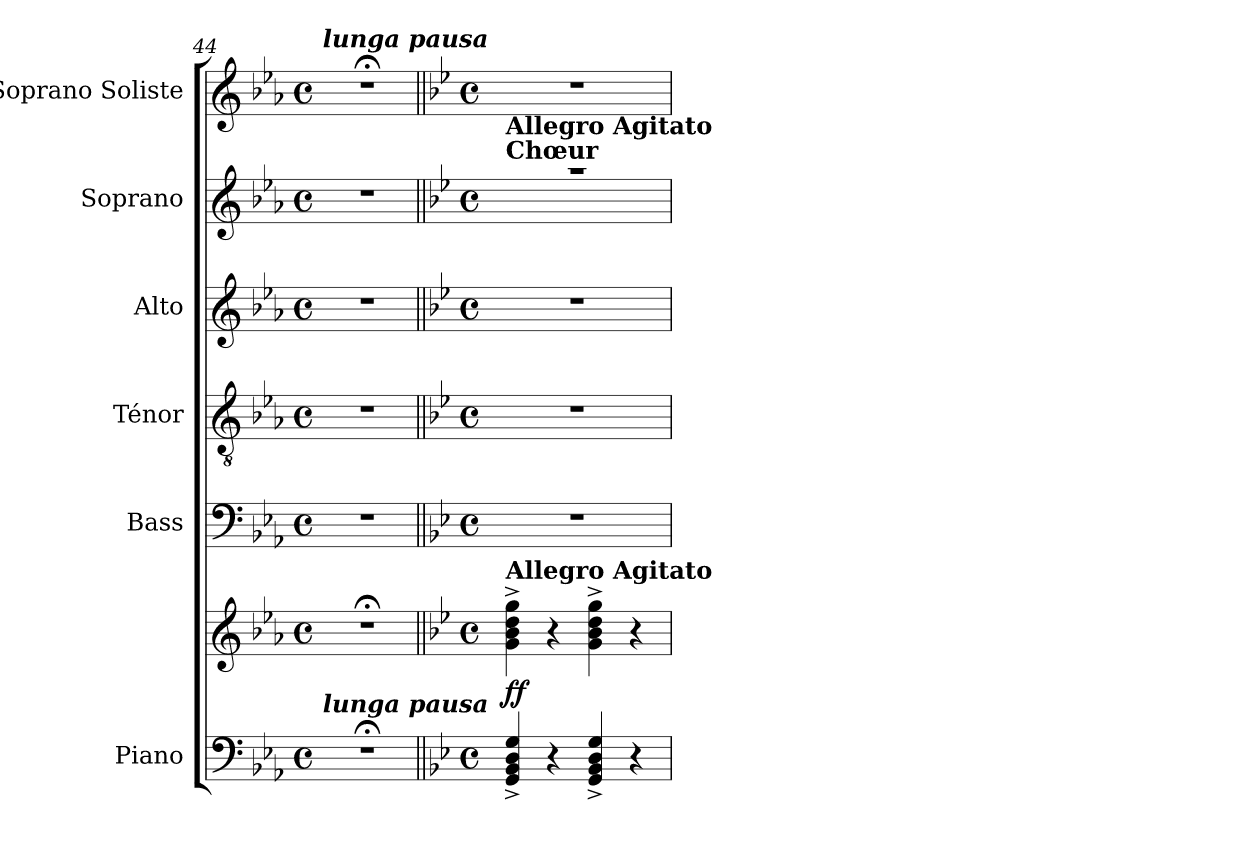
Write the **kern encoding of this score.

**kern	**kern	**dynam	**kern	**kern	**kern	**kern	**kern
*part6	*part6	*part6	*part5	*part4	*part3	*part2	*part1
*staff7	*staff6	*staff6/7	*staff5	*staff4	*staff3	*staff2	*staff1
*I"Piano	*	*	*I"Bass	*I"Ténor	*I"Alto	*I"Soprano	*I"Soprano Soliste
*I'Pno.	*	*	*I'B.	*I'T.	*I'A.	*I'S.	*
*clefF4	*clefG2	*	*clefF4	*clefGv2	*clefG2	*clefG2	*clefG2
*	*	*	*	*	*	*ITrd2c3	*
*k[b-e-a-]	*k[b-e-a-]	*	*k[b-e-a-]	*k[b-e-a-]	*k[b-e-a-]	*k[]	*k[b-e-a-]
*M4/4	*M4/4	*	*M4/4	*M4/4	*M4/4	*M4/4	*M4/4
*met(c)	*met(c)	*	*met(c)	*met(c)	*met(c)	*met(c)	*met(c)
=44	=44	=44	=44	=44	=44	=44	=44
!	!	!	!	!	!	!	!LO:TX:a:Bi:t=lunga pausa
!LO:TX:a:Bi:t=lunga pausa	!	!	!	!	!	!	!
1r;<	1r;<	.	1r	1r	1r	1r	1r;<
!!LO:PB:g=z
=45||	=45||	=45||	=45||	=45||	=45||	=45||	=45||
*k[b-e-]	*k[b-e-]	*	*k[b-e-]	*k[b-e-]	*k[b-e-]	*k[f#]	*k[b-e-]
*M4/4	*M4/4	*	*M4/4	*M4/4	*M4/4	*M4/4	*M4/4
*met(c)	*met(c)	*	*met(c)	*met(c)	*met(c)	*met(c)	*met(c)
*	*MM160	*	*	*	*	*	*MM160
*	*	*	*	*	*^	*^	*
!	!	!	!	!	!	!	!	!	!LO:TX:b:B:t=Allegro Agitato
!	!	!	!	!	!	!	!	!	!LO:TX:b:B:t=Chœur
!	!LO:TX:a:B:t=Allegro Agitato	!	!	!	!	!	!	!	!
!	!	!LO:DY:b	!	!	!	!	!	!	!
4GG/^ 4BB-/^ 4D/^ 4G/^	4g\^ 4b-\^ 4dd\^ 4gg\^	ff	1r	1r	1r	1B-yy	1r	1b-Xiyy	1r
4r	4r	.	.	.	.	.	.	.	.
4GG/^ 4BB-/^ 4D/^ 4G/^	4g\^ 4b-\^ 4dd\^ 4gg\^	.	.	.	.	.	.	.	.
4r	4r	.	.	.	.	.	.	.	.
*	*	*	*	*	*v	*v	*	*	*
*	*	*	*	*	*	*v	*v	*
=	=	=	=	=	=	=	=
*-	*-	*-	*-	*-	*-	*-	*-
